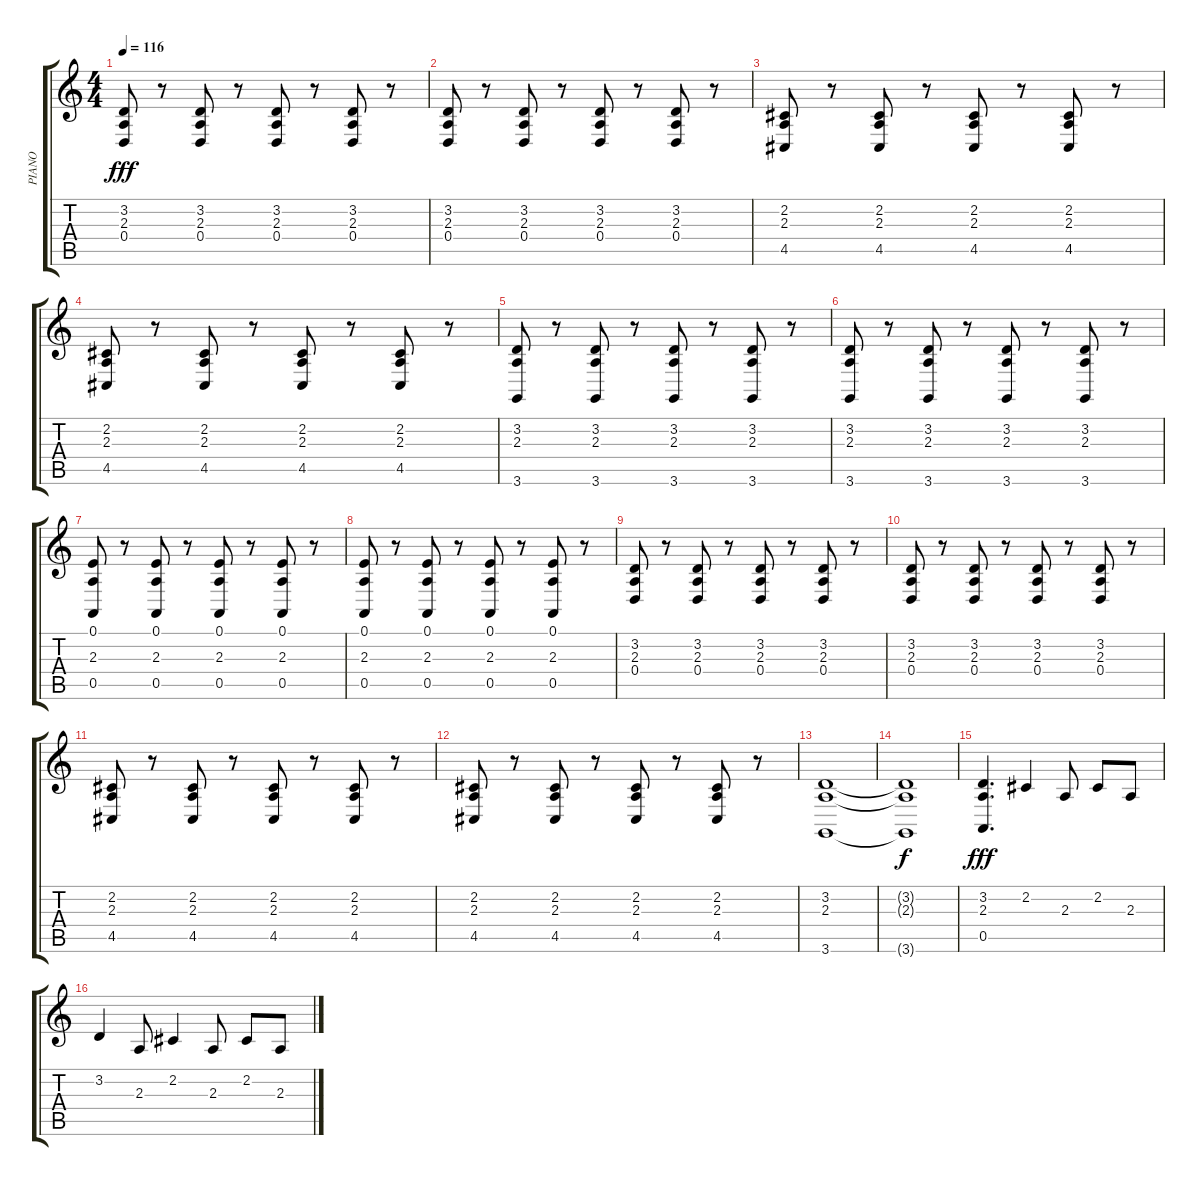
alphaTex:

\track ("PIANO" "PIANO") {instrument acousticgrandpiano}
\staff {score tabs}
\tuning (E4 B3 G3 D3 A2 E2) {hide}
\ts (4 4)
\tempo 116
\clef g2
\ks c
(3.2 2.3 0.4).8{dy fff} r.8 (3.2 2.3 0.4).8 r.8 (3.2 2.3 0.4).8 r.8 (3.2 2.3 0.4).8 r.8 |
(3.2 2.3 0.4).8 r.8 (3.2 2.3 0.4).8 r.8 (3.2 2.3 0.4).8 r.8 (3.2 2.3 0.4).8 r.8 |
(2.2 2.3 4.5).8 r.8 (2.2 2.3 4.5).8 r.8 (2.2 2.3 4.5).8 r.8 (2.2 2.3 4.5).8 r.8 |
(2.2 2.3 4.5).8 r.8 (2.2 2.3 4.5).8 r.8 (2.2 2.3 4.5).8 r.8 (2.2 2.3 4.5).8 r.8 |
(3.2 2.3 3.6).8 r.8 (3.2 2.3 3.6).8 r.8 (3.2 2.3 3.6).8 r.8 (3.2 2.3 3.6).8 r.8 |
(3.2 2.3 3.6).8 r.8 (3.2 2.3 3.6).8 r.8 (3.2 2.3 3.6).8 r.8 (3.2 2.3 3.6).8 r.8 |
(0.1 2.3 0.5).8 r.8 (0.1 2.3 0.5).8 r.8 (0.1 2.3 0.5).8 r.8 (0.1 2.3 0.5).8 r.8 |
(0.1 2.3 0.5).8 r.8 (0.1 2.3 0.5).8 r.8 (0.1 2.3 0.5).8 r.8 (0.1 2.3 0.5).8 r.8 |
(3.2 2.3 0.4).8 r.8 (3.2 2.3 0.4).8 r.8 (3.2 2.3 0.4).8 r.8 (3.2 2.3 0.4).8 r.8 |
(3.2 2.3 0.4).8 r.8 (3.2 2.3 0.4).8 r.8 (3.2 2.3 0.4).8 r.8 (3.2 2.3 0.4).8 r.8 |
(2.2 2.3 4.5).8 r.8 (2.2 2.3 4.5).8 r.8 (2.2 2.3 4.5).8 r.8 (2.2 2.3 4.5).8 r.8 |
(2.2 2.3 4.5).8 r.8 (2.2 2.3 4.5).8 r.8 (2.2 2.3 4.5).8 r.8 (2.2 2.3 4.5).8 r.8 |
(3.2 2.3 3.6).1 |
(3.2{t} 2.3{t} 3.6{t}).1{dy f} |
(3.2 2.3 0.5).4{d dy fff} 2.2.4 2.3.8 2.2.8 2.3.8 |
3.2.4 2.3.8 2.2.4 2.3.8 2.2.8 2.3.8
